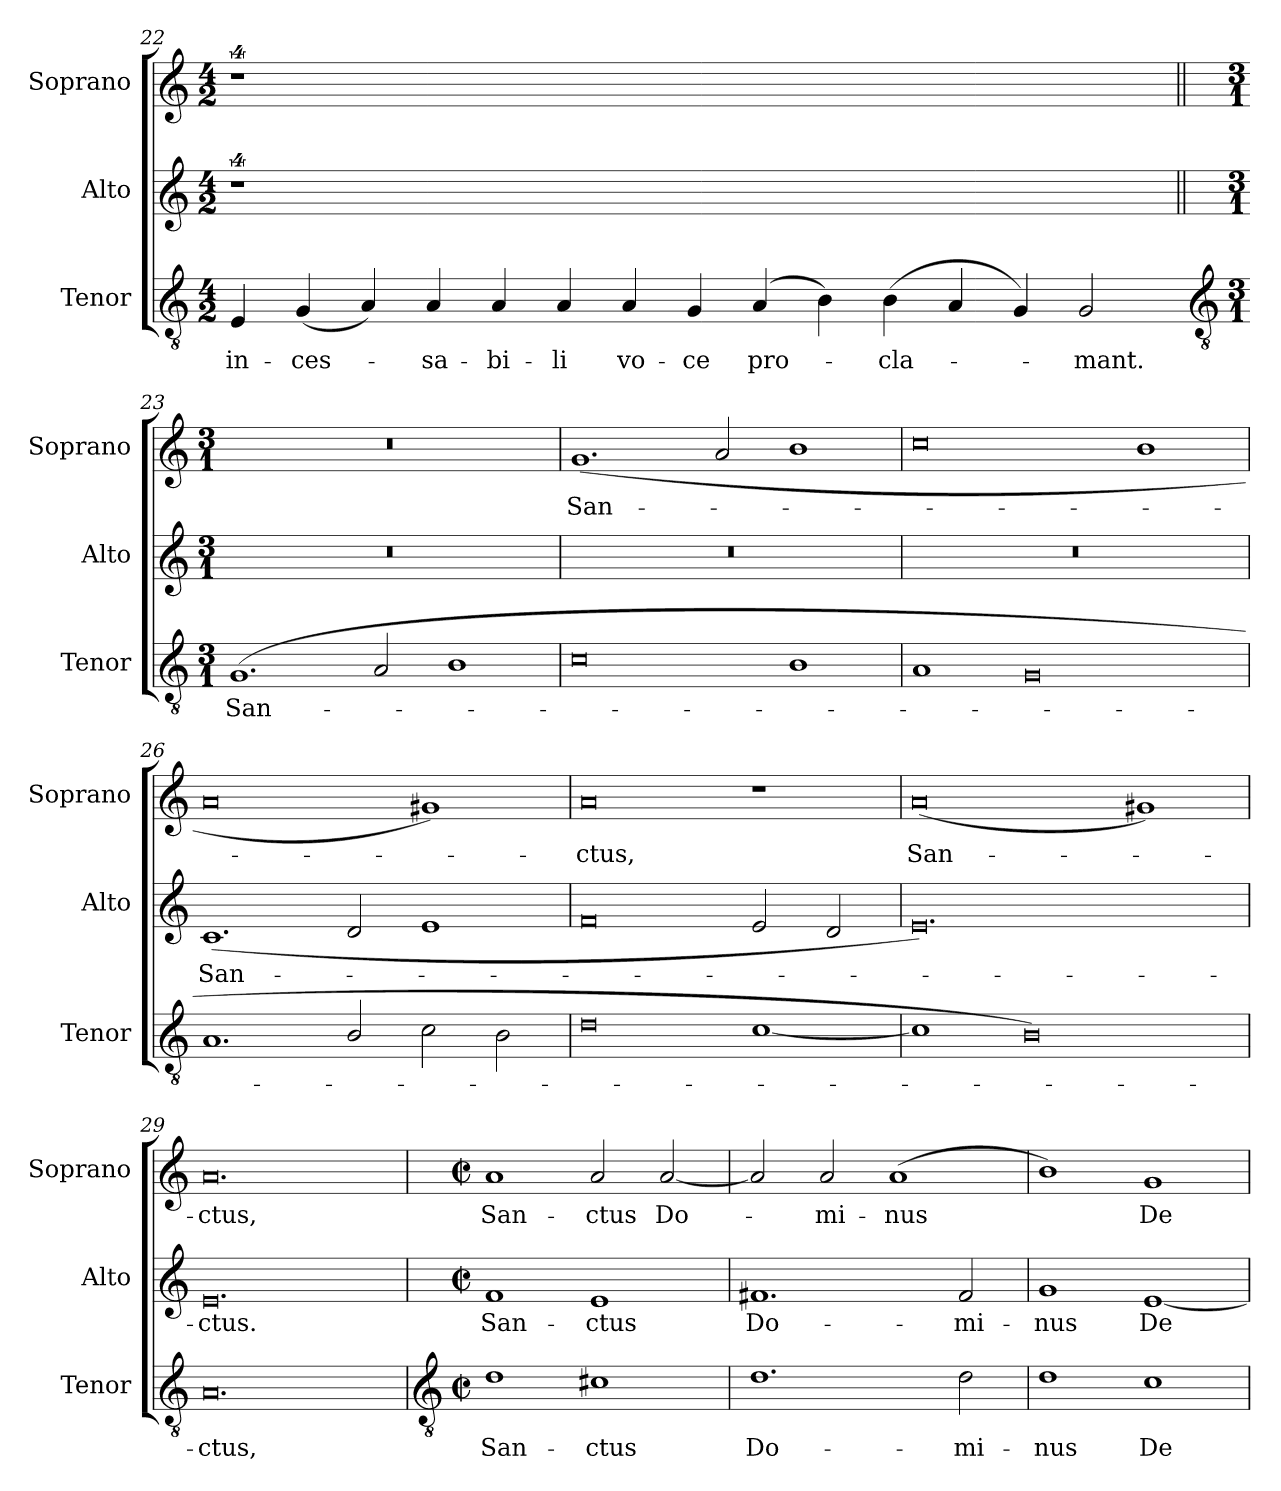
**kern	**text	**kern	**text	**kern	**text
*part3	*part3	*part2	*part2	*part1	*part1
*staff3	*staff3	*staff2	*staff2	*staff1	*staff1
*I"Tenor	*	*I"Alto	*	*I"Soprano	*
*I'Tenor	*	*I'Alto	*	*I'Soprano	*
*clefGv2	*	*clefG2	*	*clefG2	*
*k[]	*	*k[]	*	*k[]	*
*C:	*	*C:	*	*C:	*
*M4/2	*	*M4/2	*	*M4/2	*
=22	=22	=22	=22	=22	=22
!	!LO:LY:b	!	!	!	!
4E	in-	4%15r	.	4%15r	.
!	!LO:LY:b	!	!	!	!
(<4G	-ces-	.	.	.	.
4A)	.	.	.	.	.
!	!LO:LY:b	!	!	!	!
4A	sa-	.	.	.	.
!	!LO:LY:b	!	!	!	!
4A	-bi-	.	.	.	.
!	!LO:LY:b	!	!	!	!
4A	-li	.	.	.	.
!	!LO:LY:b	!	!	!	!
4A	vo-	.	.	.	.
!	!LO:LY:b	!	!	!	!
4G	-ce	.	.	.	.
!	!LO:LY:b	!	!	!	!
(<4A	pro-	.	.	.	.
4B)	.	.	.	.	.
!	!LO:LY:b	!	!	!	!
(<4B	cla-	.	.	.	.
4A	.	.	.	.	.
4G)	.	.	.	.	.
!	!LO:LY:b	!	!	!	!
2G	mant.	.	.	.	.
!!LO:LB:g=z
=23-	=23||	=23||	=23||	=23||	=23||
*clefGv2	*	*	*	*	*
*	*	*k[]	*	*k[]	*
*	*	*C:	*	*C:	*
*M3/1	*	*M3/1	*	*M3/1	*
!	!LO:LY:b	!LO:N:vis=0	!	!LO:N:vis=0	!
(<1.G	San-	0.r	.	0.r	.
2A	.	.	.	.	.
1B/	.	.	.	.	.
=24	=24	=24	=24	=24	=24
!	!	!LO:N:vis=0	!	!	!LO:LY:b
0c/	.	0.r	.	(<1.g	San-
.	.	.	.	2a	.
1B/	.	.	.	1b/	.
=25	=25	=25	=25	=25	=25
!	!	!LO:N:vis=0	!	!	!
1A	.	0.r	.	0cc/	.
0G	.	.	.	.	.
.	.	.	.	1b/	.
=26	=26	=26	=26	=26	=26
!	!	!	!LO:LY:b	!	!
1.A	.	(<1.c	San-	0a	.
2B/	.	2d	.	.	.
2c	.	1e	.	1g#X)	.
2B	.	.	.	.	.
=27	=27	=27	=27	=27	=27
!	!	!	!	!	!LO:LY:b
0d/	.	0f	.	0a	ctus,
[1c/	.	2e	.	1r	.
.	.	2d	.	.	.
=28	=28	=28	=28	=28	=28
!	!	!	!	!	!LO:LY:b
1c/]	.	0.e)	.	(<0a	San-
0B/)	.	.	.	.	.
.	.	.	.	1g#X)	.
=29	=29	=29	=29	=29	=29
!	!LO:LY:b	!	!LO:LY:b	!	!LO:LY:b
0.A	ctus,	0.e	ctus.	0.a	ctus,
!!LO:LB:g=z
=30	=30	=30	=30	=30	=30
*clefGv2	*	*	*	*	*
*M4/2	*	*M4/2	*	*M4/2	*
*met(c|)	*	*met(c|)	*	*met(c|)	*
!	!LO:LY:b	!	!LO:LY:b	!	!LO:LY:b
1d	San-	1f	San-	1a	San-
!	!LO:LY:b	!	!LO:LY:b	!	!LO:LY:b
1c#X	-ctus	1e	-ctus	2a	-ctus
!	!	!	!	!	!LO:LY:b
.	.	.	.	[2a	Do-
=31	=31	=31	=31	=31	=31
!	!LO:LY:b	!	!LO:LY:b	!	!
1.d	Do-	1.f#X	Do-	2a]	.
!	!	!	!	!	!LO:LY:b
.	.	.	.	2a	mi-
!	!	!	!	!	!LO:LY:b
.	.	.	.	(<1a	-nus
!	!LO:LY:b	!	!LO:LY:b	!	!
2d	-mi-	2f#	-mi-	.	.
=32	=32	=32	=32	=32	=32
!	!LO:LY:b	!	!LO:LY:b	!	!
1d	-nus	1g	-nus	1b)	.
!	!LO:LY:b	!	!LO:LY:b	!	!LO:LY:b
1c	De-	[1e	De-	1g	De-
=	=	=	=	=	=
*-	*-	*-	*-	*-	*-
